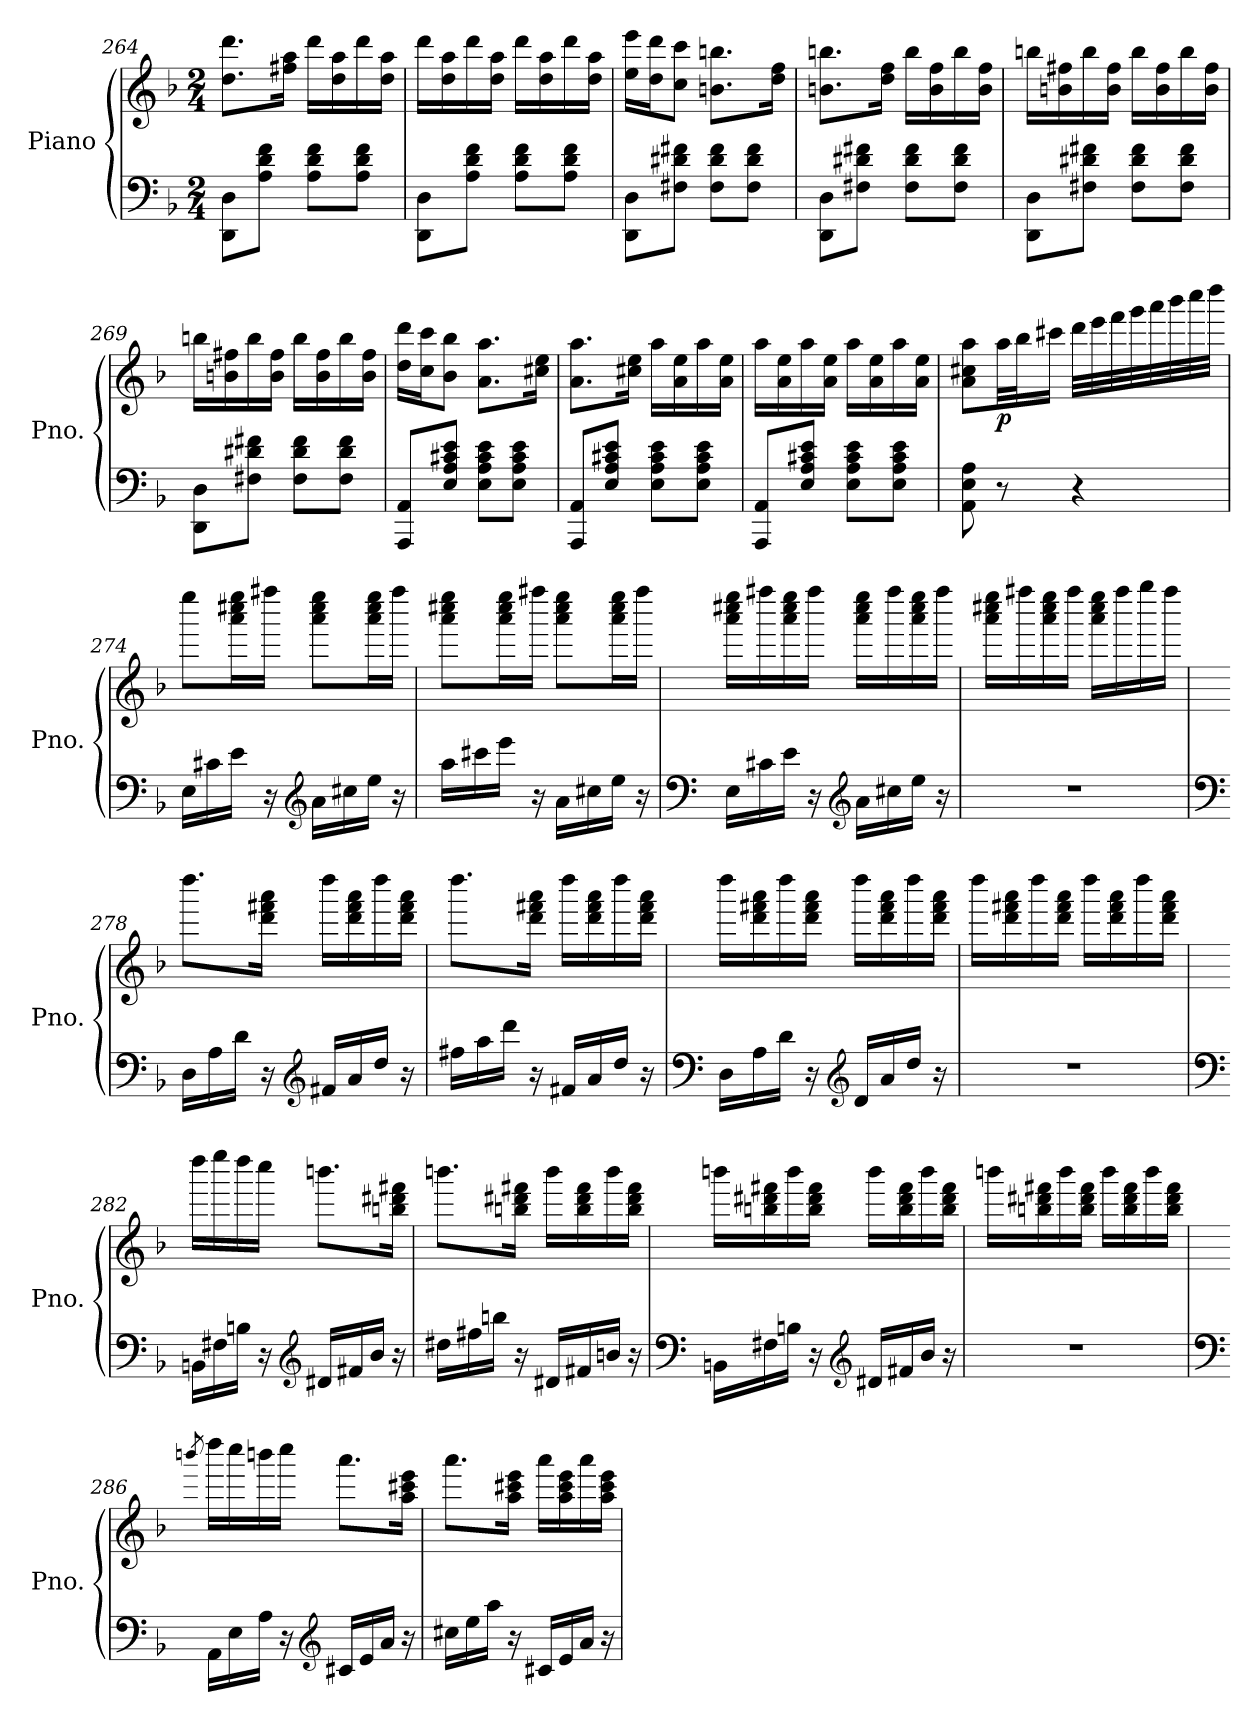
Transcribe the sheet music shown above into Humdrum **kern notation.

**kern	**kern	**dynam
*part1	*part1	*part1
*staff2	*staff1	*staff1/2
*I"Piano	*	*
*I'Pno.	*	*
!!LO:LB:g=z
*clefF4	*clefG2	*
*k[b-]	*k[b-]	*
*M2/4	*M2/4	*
=264	=264	=264
8DD\ 8D\L	8.dd\ 8.ddd\L	.
8A\ 8d\ 8f\J	.	.
.	16ff#X\ 16aa\Jk	.
8A\ 8d\ 8f\L	16ddd\LL	.
.	16dd\ 16aa\	.
8A\ 8d\ 8f\J	16ddd\	.
.	16dd\ 16aa\JJ	.
=265	=265	=265
8DD\ 8D\L	16ddd\LL	.
.	16dd\ 16aa\	.
8A\ 8d\ 8f\J	16ddd\	.
.	16dd\ 16aa\JJ	.
8A\ 8d\ 8f\L	16ddd\LL	.
.	16dd\ 16aa\	.
8A\ 8d\ 8f\J	16ddd\	.
.	16dd\ 16aa\JJ	.
=266	=266	=266
8DD\ 8D\L	16ee\ 16eee\LL	.
.	16dd\ 16ddd\J	.
8F#X\ 8d#X\ 8f#X\J	8cc\ 8ccc\J	.
8F#\ 8d#\ 8f#\L	8.bn\ 8.bbn\L	.
8F#\ 8d#\ 8f#\J	.	.
.	16dd\ 16ff\Jk	.
=267	=267	=267
8DD\ 8D\L	8.bn\ 8.bbn\L	.
8F#X\ 8d#X\ 8f#X\J	.	.
.	16dd\ 16ff\Jk	.
8F#\ 8d#\ 8f#\L	16bb\LL	.
.	16b\ 16ff\	.
8F#\ 8d#\ 8f#\J	16bb\	.
.	16b\ 16ff\JJ	.
=268	=268	=268
8DD\ 8D\L	16bbn\LL	.
.	16bn\ 16ff#X\	.
8F#X\ 8d#X\ 8f#X\J	16bb\	.
.	16b\ 16ff#\JJ	.
8F#\ 8d#\ 8f#\L	16bb\LL	.
.	16b\ 16ff#\	.
8F#\ 8d#\ 8f#\J	16bb\	.
.	16b\ 16ff#\JJ	.
!!LO:LB:g=z
=269	=269	=269
8DD\ 8D\L	16bbn\LL	.
.	16bn\ 16ff#X\	.
8F#X\ 8d#X\ 8f#X\J	16bb\	.
.	16b\ 16ff#\JJ	.
8F#\ 8d#\ 8f#\L	16bb\LL	.
.	16b\ 16ff#\	.
8F#\ 8d#\ 8f#\J	16bb\	.
.	16b\ 16ff#\JJ	.
=270	=270	=270
8AAA/ 8AA/L	16dd\ 16ddd\LL	.
.	16cc\ 16ccc\J	.
8E/ 8A/ 8c#X/ 8e/J	8b-\ 8bb-\J	.
8E\ 8A\ 8c#\ 8e\L	8.a\ 8.aa\L	.
8E\ 8A\ 8c#\ 8e\J	.	.
.	16cc#X\ 16ee\Jk	.
=271	=271	=271
8AAA/ 8AA/L	8.a\ 8.aa\L	.
8E/ 8A/ 8c#X/ 8e/J	.	.
.	16cc#X\ 16ee\Jk	.
8E\ 8A\ 8c#\ 8e\L	16aa\LL	.
.	16a\ 16ee\	.
8E\ 8A\ 8c#\ 8e\J	16aa\	.
.	16a\ 16ee\JJ	.
=272	=272	=272
8AAA/ 8AA/L	16aa\LL	.
.	16a\ 16ee\	.
8E/ 8A/ 8c#X/ 8e/J	16aa\	.
.	16a\ 16ee\JJ	.
8E\ 8A\ 8c#\ 8e\L	16aa\LL	.
.	16a\ 16ee\	.
8E\ 8A\ 8c#\ 8e\J	16aa\	.
.	16a\ 16ee\JJ	.
=273	=273	=273
8AA\ 8E\ 8A\	8a\ 8cc#X\ 8aa\L	.
!	!	!LO:DY:b
8r	32aa\LL	p
.	32bb-\J	.
.	16ccc#X\JJ	.
4r	32ddd\LLL	.
.	32eee\	.
.	32fff\	.
.	32ggg\	.
.	32aaa\	.
.	32bbb-\	.
.	32cccc\	.
.	32dddd\JJJ	.
!!LO:LB:g=z
=274	=274	=274
16E\LL	8eeee\L	.
16c#X\	.	.
16e\JJ	16aaa\ 16cccc#X\ 16eeee\L	.
16r	16ffff#X\JJ	.
*clefG2	*	*
16a\LL	8aaa\ 8cccc#\ 8eeee\L	.
16cc#X\	.	.
16ee\JJ	16aaa\ 16cccc#\ 16eeee\L	.
16r	16ffff#\JJ	.
=275	=275	=275
16aa\LL	8aaa\ 8cccc#X\ 8eeee\L	.
16ccc#X\	.	.
16eee\JJ	16aaa\ 16cccc#\ 16eeee\L	.
16r	16ffff#X\JJ	.
16a\LL	8aaa\ 8cccc#\ 8eeee\L	.
16cc#X\	.	.
16ee\JJ	16aaa\ 16cccc#\ 16eeee\L	.
16r	16ffff#\JJ	.
=276	=276	=276
*clefF4	*	*
16E\LL	16aaa\ 16cccc#X\ 16eeee\LL	.
16c#X\	16ffff#X\	.
16e\JJ	16aaa\ 16cccc#\ 16eeee\	.
16r	16ffff#\JJ	.
*clefG2	*	*
16a\LL	16aaa\ 16cccc#\ 16eeee\LL	.
16cc#X\	16ffff#\	.
16ee\JJ	16aaa\ 16cccc#\ 16eeee\	.
16r	16ffff#\JJ	.
!!LO:LB:g=z
=277	=277	=277
2r	16aaa\ 16cccc#X\ 16eeee\LL	.
.	16ffff#X\	.
.	16aaa\ 16cccc#\ 16eeee\	.
.	16ffff#\JJ	.
.	16aaa\ 16cccc#\ 16eeee\LL	.
.	16ffff#\	.
.	16gggg\	.
.	16ffff#\JJ	.
=278	=278	=278
*clefF4	*	*
16D\LL	8.dddd\L	.
16A\	.	.
16d\JJ	.	.
16r	16ddd\ 16fff#X\ 16aaa\Jk	.
*clefG2	*	*
16f#X/LL	16dddd\LL	.
16a/	16ddd\ 16fff#\ 16aaa\	.
16dd/JJ	16dddd\	.
16r	16ddd\ 16fff#\ 16aaa\JJ	.
=279	=279	=279
16ff#X\LL	8.dddd\L	.
16aa\	.	.
16ddd\JJ	.	.
16r	16ddd\ 16fff#X\ 16aaa\Jk	.
16f#X/LL	16dddd\LL	.
16a/	16ddd\ 16fff#\ 16aaa\	.
16dd/JJ	16dddd\	.
16r	16ddd\ 16fff#\ 16aaa\JJ	.
=280	=280	=280
*clefF4	*	*
16D\LL	16dddd\LL	.
16A\	16ddd\ 16fff#X\ 16aaa\	.
16d\JJ	16dddd\	.
16r	16ddd\ 16fff#\ 16aaa\JJ	.
*clefG2	*	*
16d/LL	16dddd\LL	.
16a/	16ddd\ 16fff#\ 16aaa\	.
16dd/JJ	16dddd\	.
16r	16ddd\ 16fff#\ 16aaa\JJ	.
!!LO:LB:g=z
=281	=281	=281
2r	16dddd\LL	.
.	16ddd\ 16fff#X\ 16aaa\	.
.	16dddd\	.
.	16ddd\ 16fff#\ 16aaa\JJ	.
.	16dddd\LL	.
.	16ddd\ 16fff#\ 16aaa\	.
.	16dddd\	.
.	16ddd\ 16fff#\ 16aaa\JJ	.
=282	=282	=282
*clefF4	*	*
16BBn\LL	16dddd\LL	.
16F#X\	16eeee\	.
16Bn\JJ	16dddd\	.
16r	16cccc\JJ	.
*clefG2	*	*
16d#X/LL	8.bbbn\L	.
16f#X/	.	.
16b-/JJ	.	.
16r	16bbn\ 16ddd#X\ 16fff#X\Jk	.
=283	=283	=283
16dd#X\LL	8.bbbn\L	.
16ff#X\	.	.
16bbn\JJ	.	.
16r	16bbn\ 16ddd#X\ 16fff#X\Jk	.
16d#X/LL	16bbb\LL	.
16f#X/	16bb\ 16ddd#\ 16fff#\	.
16bn/JJ	16bbb\	.
16r	16bb\ 16ddd#\ 16fff#\JJ	.
!!LO:PB:g=z
=284	=284	=284
*clefF4	*	*
16BBn\LL	16bbbn\LL	.
16F#X\	16bbn\ 16ddd#X\ 16fff#X\	.
16Bn\JJ	16bbb\	.
16r	16bb\ 16ddd#\ 16fff#\JJ	.
*clefG2	*	*
16d#X/LL	16bbb\LL	.
16f#X/	16bb\ 16ddd#\ 16fff#\	.
16b-/JJ	16bbb\	.
16r	16bb\ 16ddd#\ 16fff#\JJ	.
=285	=285	=285
2r	16bbbn\LL	.
.	16bbn\ 16ddd#X\ 16fff#X\	.
.	16bbb\	.
.	16bb\ 16ddd#\ 16fff#\JJ	.
.	16bbb\LL	.
.	16bb\ 16ddd#\ 16fff#\	.
.	16bbb\	.
.	16bb\ 16ddd#\ 16fff#\JJ	.
=286	=286	=286
*clefF4	*	*
.	8qbbbn/	.
16AA\LL	16dddd\LL	.
16E\	16cccc\	.
16A\JJ	16bbb\	.
16r	16cccc\JJ	.
*clefG2	*	*
16c#X/LL	8.aaa\L	.
16e/	.	.
16a/JJ	.	.
16r	16aa\ 16ccc#X\ 16eee\Jk	.
=287	=287	=287
16cc#X\LL	8.aaa\L	.
16ee\	.	.
16aa\JJ	.	.
16r	16aa\ 16ccc#X\ 16eee\Jk	.
16c#X/LL	16aaa\LL	.
16e/	16aa\ 16ccc#\ 16eee\	.
16a/JJ	16aaa\	.
16r	16aa\ 16ccc#\ 16eee\JJ	.
=	=	=
*-	*-	*-
